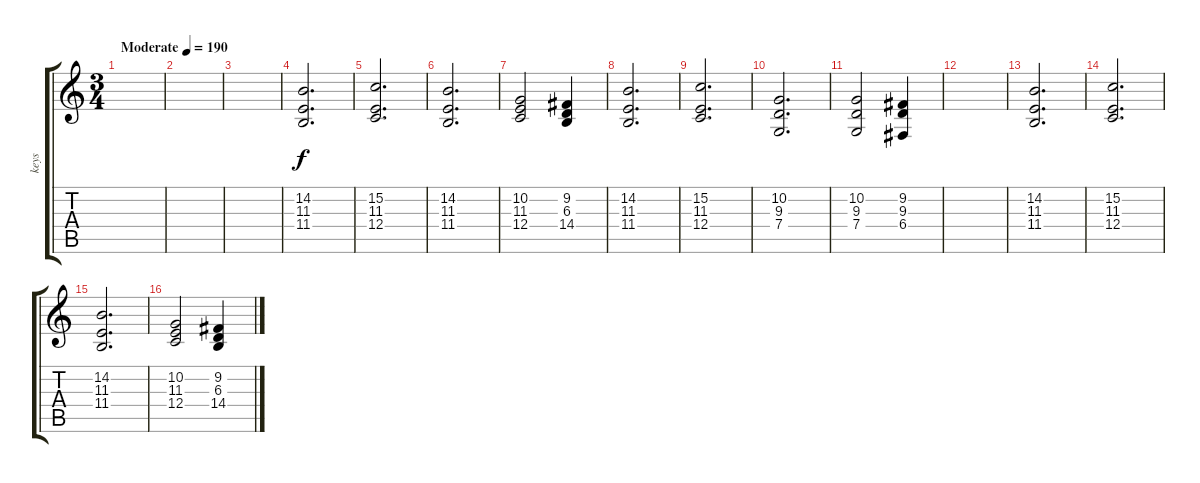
\track ("keys" "keys") {instrument stringensemble1}
\staff {score tabs}
\tuning (D4 A3 F3 C3 G2 C2) {hide}
\ts (3 4)
\tempo (190 "Moderate")
\clef g2
\ks c
|
|
|
(14.2 11.3 11.4).2{d} |
(15.2 11.3 12.4).2{d} |
(14.2 11.3 11.4).2{d} |
(10.2 11.3 12.4).2 (9.2 6.3 14.4).4 |
(14.2 11.3 11.4).2{d} |
(15.2 11.3 12.4).2{d} |
(10.2 9.3 7.4).2{d} |
(10.2 9.3 7.4).2 (9.2 9.3 6.4).4 |
|
(14.2 11.3 11.4).2{d} |
(15.2 11.3 12.4).2{d} |
(14.2 11.3 11.4).2{d} |
(10.2 11.3 12.4).2 (9.2 6.3 14.4).4
